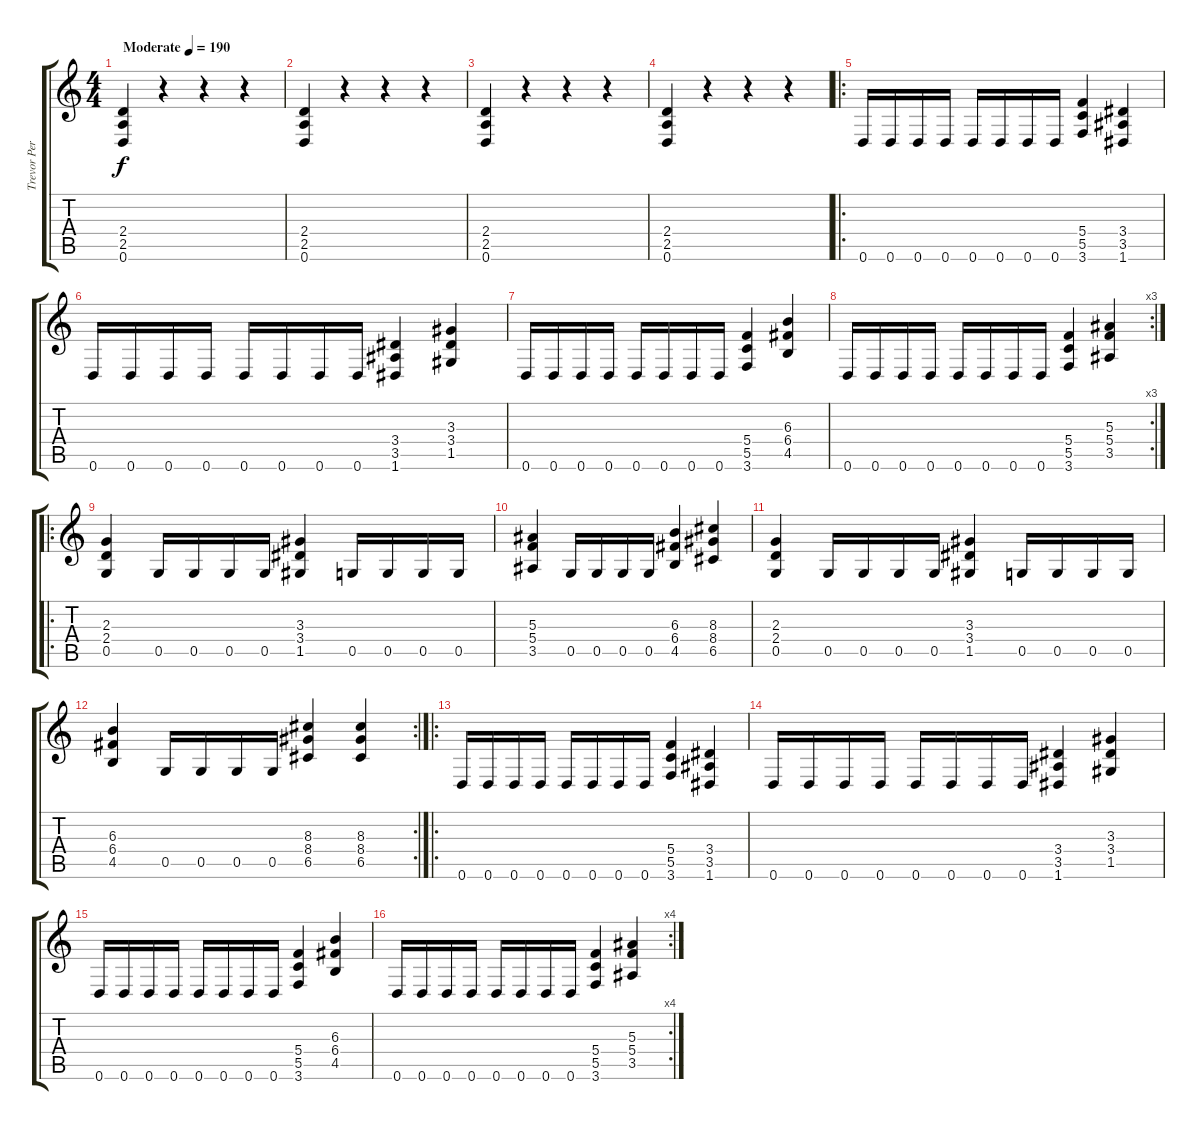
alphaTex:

\track ("Trevor Peres" "Trevor Per") {instrument distortionguitar}
\staff {score tabs}
\tuning (D4 A3 F3 C3 G2 D2) {hide}
\ts (4 4)
\tempo (190 "Moderate")
\clef g2
\ks c
(2.4 2.5 0.6).4{dy f instrument distortionguitar} r.4 r.4 r.4 |
(2.4 2.5 0.6).4 r.4 r.4 r.4 |
(2.4 2.5 0.6).4 r.4 r.4 r.4 |
(2.4 2.5 0.6).4 r.4 r.4 r.4 |
\ro
0.6.16 0.6.16 0.6.16 0.6.16 0.6.16 0.6.16 0.6.16 0.6.16 (5.4 5.5 3.6).4 (3.4 3.5 1.6).4 |
0.6.16 0.6.16 0.6.16 0.6.16 0.6.16 0.6.16 0.6.16 0.6.16 (3.4 3.5 1.6).4 (3.3 3.4 1.5).4 |
0.6.16 0.6.16 0.6.16 0.6.16 0.6.16 0.6.16 0.6.16 0.6.16 (5.4 5.5 3.6).4 (6.3 6.4 4.5).4 |
\rc 3
0.6.16 0.6.16 0.6.16 0.6.16 0.6.16 0.6.16 0.6.16 0.6.16 (5.4 5.5 3.6).4 (5.3 5.4 3.5).4 |
\ro
(2.3 2.4 0.5).4 0.5.16 0.5.16 0.5.16 0.5.16 (3.3 3.4 1.5).4 0.5.16 0.5.16 0.5.16 0.5.16 |
(5.3 5.4 3.5).4 0.5.16 0.5.16 0.5.16 0.5.16 (6.3 6.4 4.5).4 (8.3 8.4 6.5).4 |
(2.3 2.4 0.5).4 0.5.16 0.5.16 0.5.16 0.5.16 (3.3 3.4 1.5).4 0.5.16 0.5.16 0.5.16 0.5.16 |
\rc 2
(6.3 6.4 4.5).4 0.5.16 0.5.16 0.5.16 0.5.16 (8.3 8.4 6.5).4 (8.3 8.4 6.5).4 |
\ro
0.6.16 0.6.16 0.6.16 0.6.16 0.6.16 0.6.16 0.6.16 0.6.16 (5.4 5.5 3.6).4 (3.4 3.5 1.6).4 |
0.6.16 0.6.16 0.6.16 0.6.16 0.6.16 0.6.16 0.6.16 0.6.16 (3.4 3.5 1.6).4 (3.3 3.4 1.5).4 |
0.6.16 0.6.16 0.6.16 0.6.16 0.6.16 0.6.16 0.6.16 0.6.16 (5.4 5.5 3.6).4 (6.3 6.4 4.5).4 |
\rc 4
0.6.16 0.6.16 0.6.16 0.6.16 0.6.16 0.6.16 0.6.16 0.6.16 (5.4 5.5 3.6).4 (5.3 5.4 3.5).4
